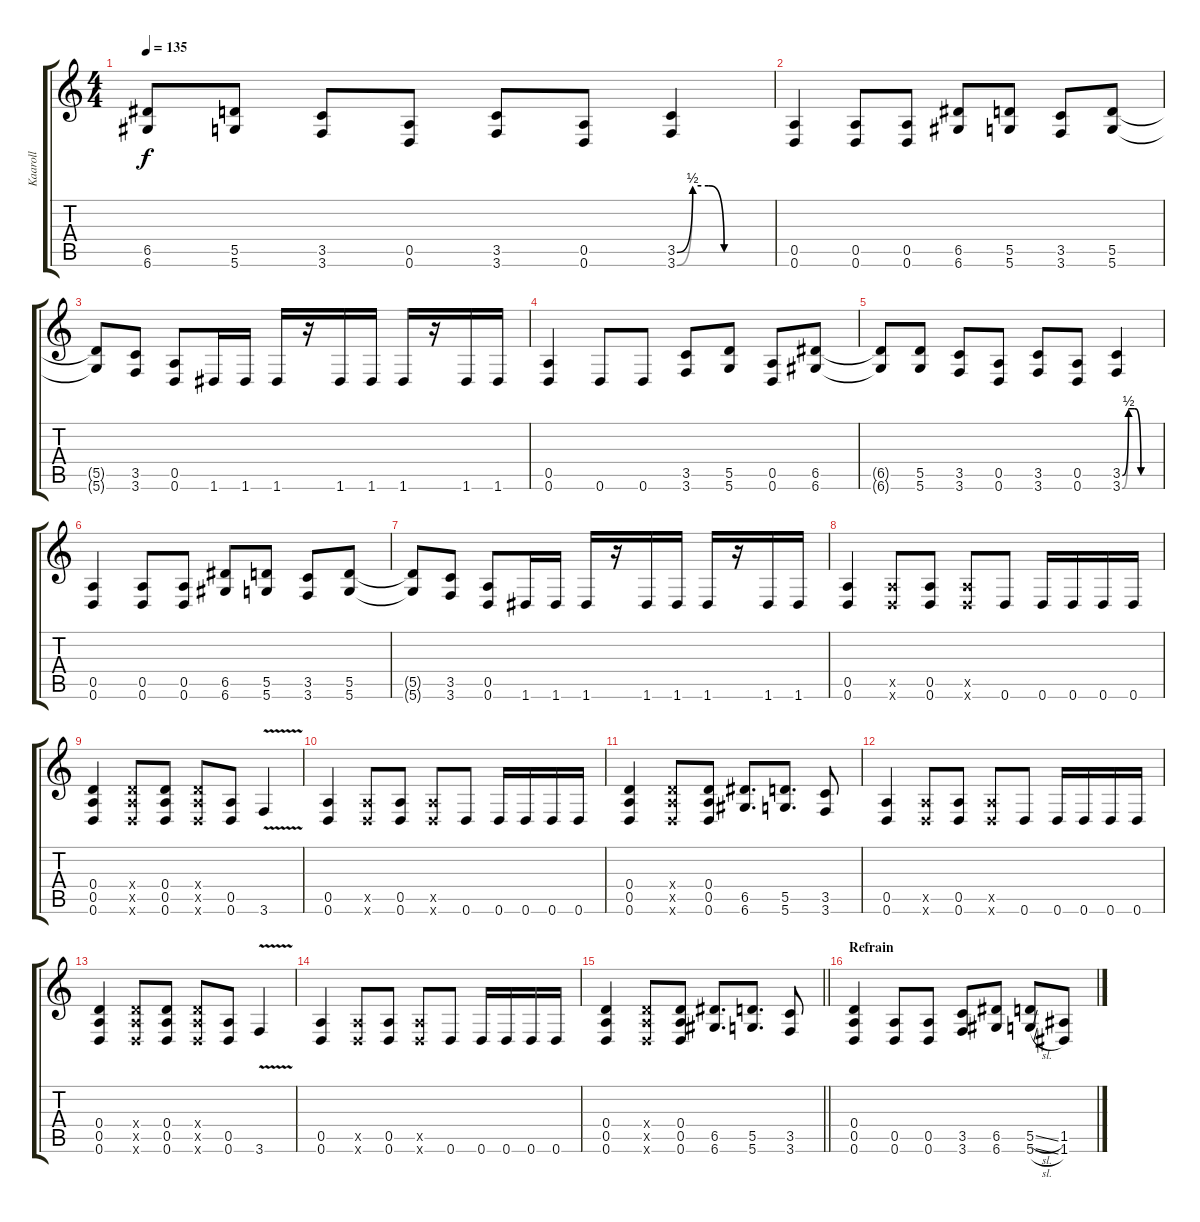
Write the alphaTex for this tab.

\track ("Kaaroll" "Kaaroll") {instrument acousticguitarsteel}
\staff {score tabs}
\tuning (E4 B3 G3 D3 A2 D2) {hide}
\ts (4 4)
\tempo 135
\clef g2
\ks c
(6.5{t} 6.6{t}).8{dy f} (5.5 5.6).8 (3.5 3.6).8 (0.5 0.6).8 (3.5 3.6).8 (0.5 0.6).8 (3.5{be (custom 0 0 10 2 20 2 30 0 60 0)} 3.6{be (custom 0 0 10 2 20 2 30 0 60 0)}).4 |
(0.5 0.6).4 (0.5 0.6).8 (0.5 0.6).8 (6.5 6.6).8 (5.5 5.6).8 (3.5 3.6).8 (5.5 5.6).8 |
(5.5{t} 5.6{t}).8 (3.5 3.6).8 (0.5 0.6).8 1.6.16 1.6.16 1.6.16 r.16 1.6.16 1.6.16 1.6.16 r.16 1.6.16 1.6.16 |
(0.5 0.6).4 0.6.8 0.6.8 (3.5 3.6).8 (5.5 5.6).8 (0.5 0.6).8 (6.5 6.6).8 |
(6.5{t} 6.6{t}).8 (5.5 5.6).8 (3.5 3.6).8 (0.5 0.6).8 (3.5 3.6).8 (0.5 0.6).8 (3.5{be (custom 0 0 10 2 20 2 30 0 60 0)} 3.6{be (custom 0 0 10 2 20 2 30 0 60 0)}).4 |
(0.5 0.6).4 (0.5 0.6).8 (0.5 0.6).8 (6.5 6.6).8 (5.5 5.6).8 (3.5 3.6).8 (5.5 5.6).8 |
(5.5{t} 5.6{t}).8 (3.5 3.6).8 (0.5 0.6).8 1.6.16 1.6.16 1.6.16 r.16 1.6.16 1.6.16 1.6.16 r.16 1.6.16 1.6.16 |
(0.5 0.6).4 (0.5{x} 0.6{x}).8 (0.5 0.6).8 (0.5{x} 0.6{x}).8 0.6.8 0.6.16 0.6.16 0.6.16 0.6.16 |
(0.4 0.5 0.6).4 (0.4{x} 0.5{x} 0.6{x}).8 (0.4 0.5 0.6).8 (0.4{x} 0.5{x} 0.6{x}).8 (0.5 0.6).8 3.6{v}.4 |
(0.5 0.6).4 (0.5{x} 0.6{x}).8 (0.5 0.6).8 (0.5{x} 0.6{x}).8 0.6.8 0.6.16 0.6.16 0.6.16 0.6.16 |
(0.4 0.5 0.6).4 (0.4{x} 0.5{x} 0.6{x}).8 (0.4 0.5 0.6).8 (6.5 6.6).8{d} (5.5 5.6).8{d} (3.5 3.6).8 |
(0.5 0.6).4 (0.5{x} 0.6{x}).8 (0.5 0.6).8 (0.5{x} 0.6{x}).8 0.6.8 0.6.16 0.6.16 0.6.16 0.6.16 |
(0.4 0.5 0.6).4 (0.4{x} 0.5{x} 0.6{x}).8 (0.4 0.5 0.6).8 (0.4{x} 0.5{x} 0.6{x}).8 (0.5 0.6).8 3.6{v}.4 |
(0.5 0.6).4 (0.5{x} 0.6{x}).8 (0.5 0.6).8 (0.5{x} 0.6{x}).8 0.6.8 0.6.16 0.6.16 0.6.16 0.6.16 |
\barLineRight lightlight
(0.4 0.5 0.6).4 (0.4{x} 0.5{x} 0.6{x}).8 (0.4 0.5 0.6).8 (6.5 6.6).8{d} (5.5 5.6).8{d} (3.5 3.6).8 |
\section ("" "Refrain")
(0.4 0.5 0.6).4 (0.5 0.6).8 (0.5 0.6).8 (3.5 3.6).8 (6.5 6.6).8 (5.5{sl} 5.6{sl}).8 (1.5 1.6).8
